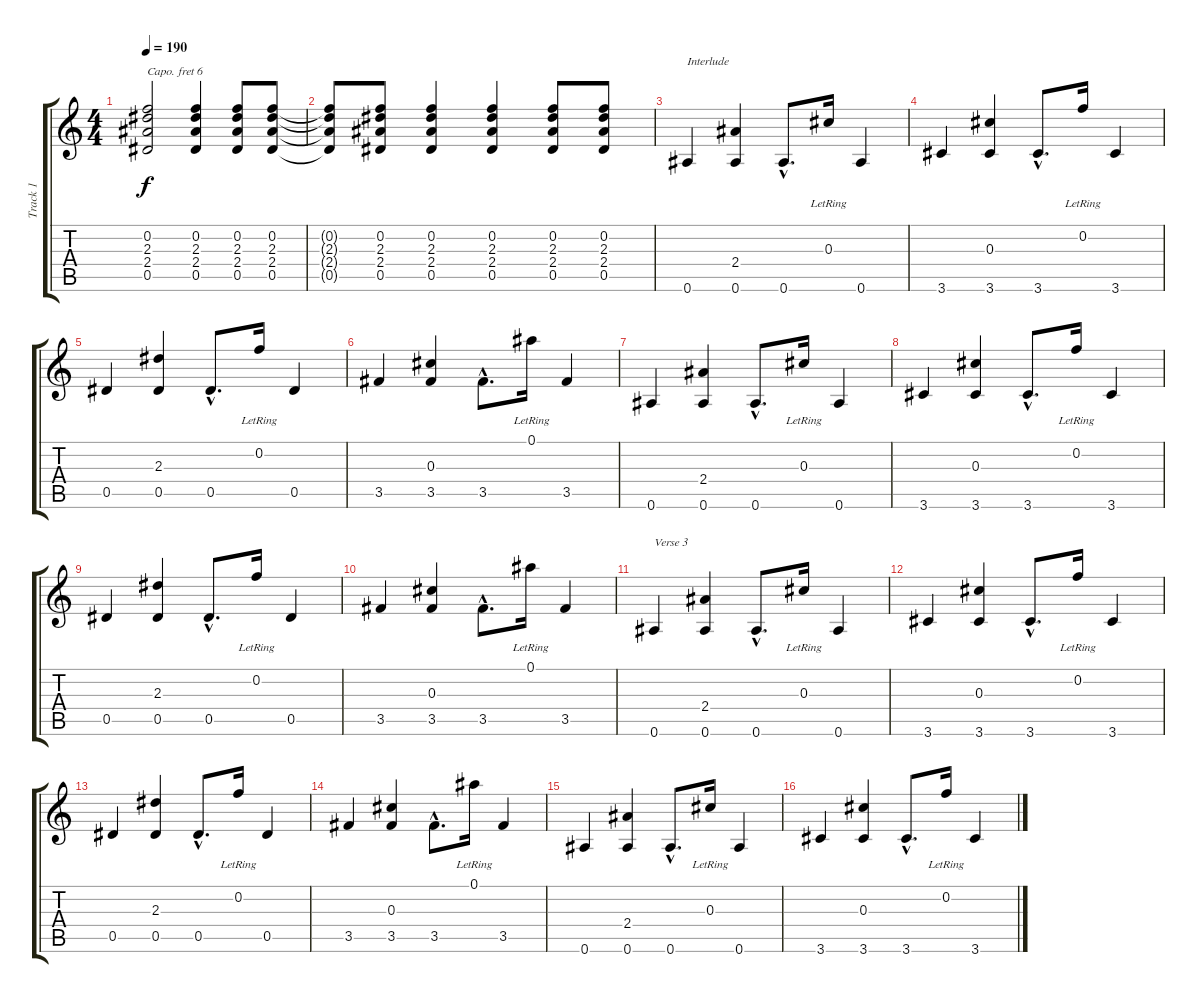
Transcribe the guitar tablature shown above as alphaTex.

\track ("Track 1" "Track 1") {instrument acousticguitarsteel}
\staff {score tabs}
\capo 6
\tuning (E4 B3 G3 D3 A2 E2) {hide}
\ts (4 4)
\tempo 190
\clef g2
\ks c
(0.2 2.3 2.4 0.5).2{dy f} (0.2 2.3 2.4 0.5).4 (0.2 2.3 2.4 0.5).8 (0.2 2.3 2.4 0.5).8 |
(0.2{t} 2.3{t} 2.4{t} 0.5{t}).8 (0.2 2.3 2.4 0.5).8 (0.2 2.3 2.4 0.5).4 (0.2 2.3 2.4 0.5).4 (0.2 2.3 2.4 0.5).8 (0.2 2.3 2.4 0.5).8 |
0.6.4{txt "Interlude"} (2.4 0.6).4 0.6{hac}.8{d} 0.3{lr}.16 0.6.4 |
3.6.4 (0.3 3.6).4 3.6{hac}.8{d} 0.2{lr}.16 3.6.4 |
0.5.4 (2.3 0.5).4 0.5{hac}.8{d} 0.2{lr}.16 0.5.4 |
3.5.4 (0.3 3.5).4 3.5{hac}.8{d} 0.1{lr}.16 3.5.4 |
0.6.4 (2.4 0.6).4 0.6{hac}.8{d} 0.3{lr}.16 0.6.4 |
3.6.4 (0.3 3.6).4 3.6{hac}.8{d} 0.2{lr}.16 3.6.4 |
0.5.4 (2.3 0.5).4 0.5{hac}.8{d} 0.2{lr}.16 0.5.4 |
3.5.4 (0.3 3.5).4 3.5{hac}.8{d} 0.1{lr}.16 3.5.4 |
0.6.4{txt "Verse 3"} (2.4 0.6).4 0.6{hac}.8{d} 0.3{lr}.16 0.6.4 |
3.6.4 (0.3 3.6).4 3.6{hac}.8{d} 0.2{lr}.16 3.6.4 |
0.5.4 (2.3 0.5).4 0.5{hac}.8{d} 0.2{lr}.16 0.5.4 |
3.5.4 (0.3 3.5).4 3.5{hac}.8{d} 0.1{lr}.16 3.5.4 |
0.6.4 (2.4 0.6).4 0.6{hac}.8{d} 0.3{lr}.16 0.6.4 |
3.6.4 (0.3 3.6).4 3.6{hac}.8{d} 0.2{lr}.16 3.6.4
